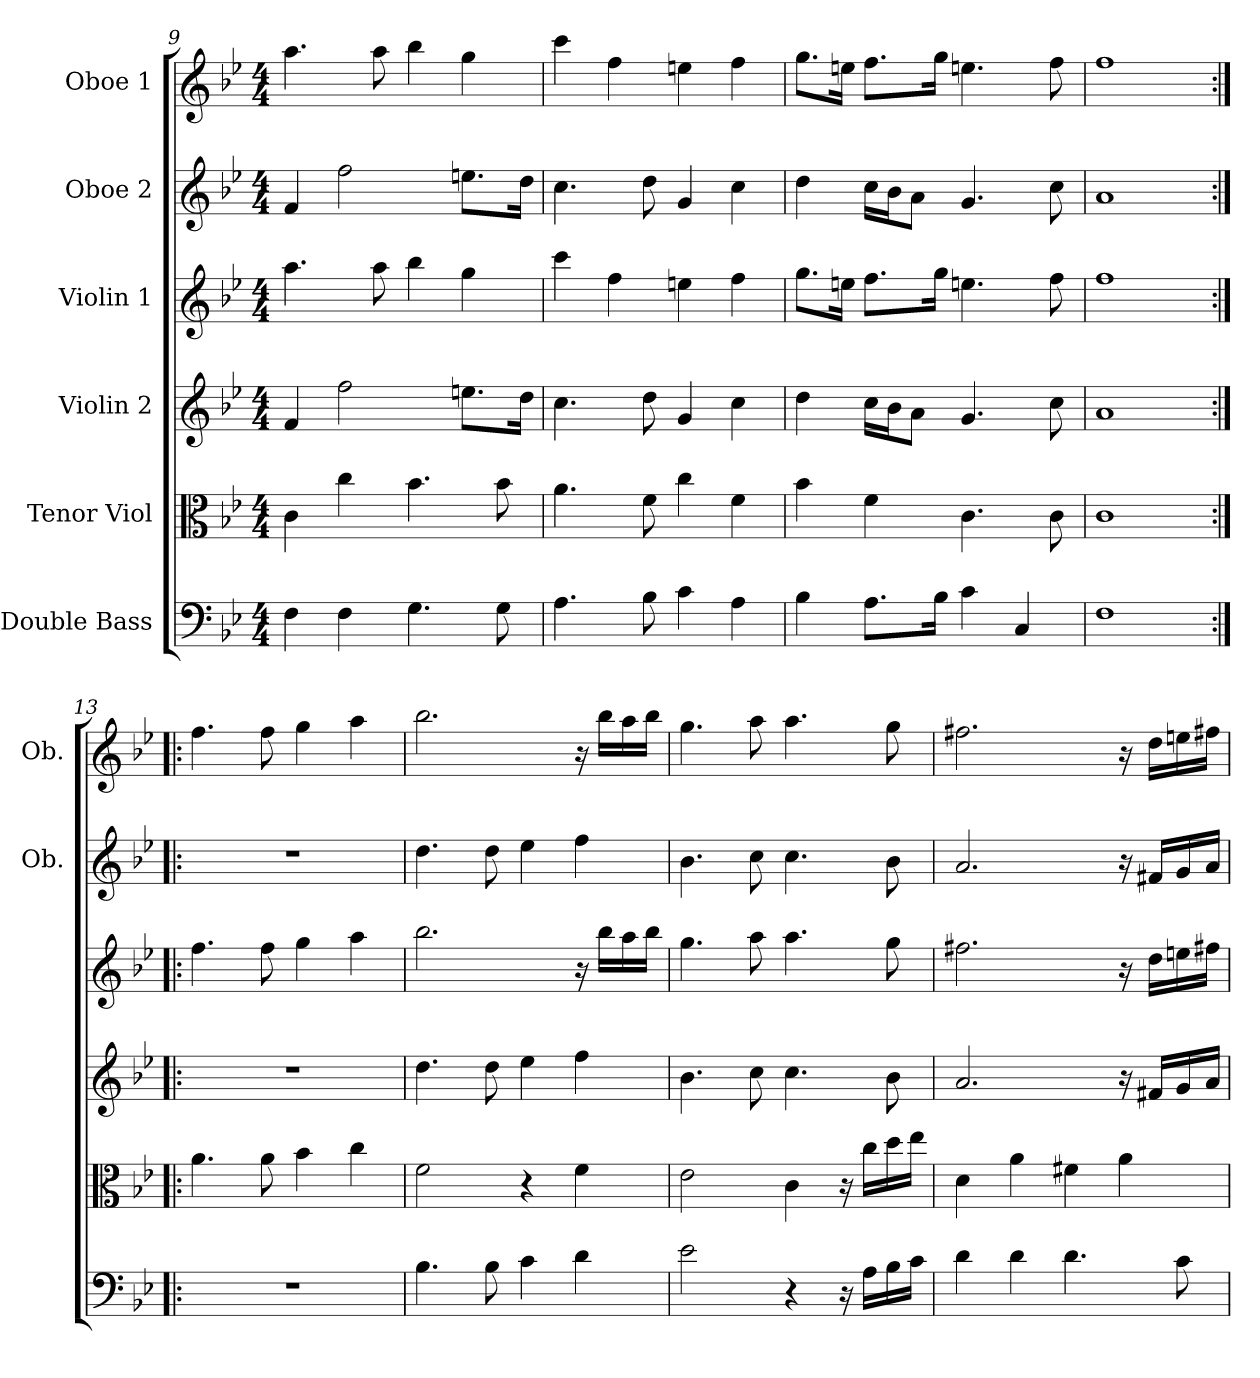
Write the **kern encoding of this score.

**kern	**kern	**kern	**kern	**kern	**kern
*part6	*part5	*part4	*part3	*part2	*part1
*staff6	*staff5	*staff4	*staff3	*staff2	*staff1
*I"Double Bass	*I"Tenor Viol	*I"Violin 2	*I"Violin 1	*I"Oboe 2	*I"Oboe 1
*	*	*	*	*I'Ob.	*I'Ob.
*clefF4	*clefC3	*clefG2	*clefG2	*clefG2	*clefG2
*k[b-e-]	*k[b-e-]	*k[b-e-]	*k[b-e-]	*k[b-e-]	*k[b-e-]
*B-:	*B-:	*B-:	*B-:	*B-:	*B-:
*M4/4	*M4/4	*M4/4	*M4/4	*M4/4	*M4/4
=9	=9	=9	=9	=9	=9
4F\	4c\	4f/	4.aa\	4f/	4.aa\
4F\	4cc\	2ff\	.	2ff\	.
.	.	.	8aa\	.	8aa\
4.G\	4.b-\	.	4bb-\	.	4bb-\
.	.	8.een\L	4gg\	8.een\L	4gg\
8G\	8b-\	.	.	.	.
.	.	16dd\Jk	.	16dd\Jk	.
!!LO:PB:g=z
=10	=10	=10	=10	=10	=10
4.A\	4.a\	4.cc\	4ccc\	4.cc\	4ccc\
.	.	.	4ff\	.	4ff\
8B-\	8f\	8dd\	.	8dd\	.
4c\	4cc\	4g/	4een\	4g/	4een\
4A\	4f\	4cc\	4ff\	4cc\	4ff\
=11	=11	=11	=11	=11	=11
4B-\	4b-\	4dd\	8.gg\L	4dd\	8.gg\L
.	.	.	16een\Jk	.	16een\Jk
8.A\L	4f\	16cc\LL	8.ff\L	16cc\LL	8.ff\L
.	.	16b-\J	.	16b-\J	.
.	.	8a\J	.	8a\J	.
16B-\Jk	.	.	16gg\Jk	.	16gg\Jk
4c\	4.c\	4.g/	4.een\	4.g/	4.een\
4C/	.	.	.	.	.
.	8c\	8cc\	8ff\	8cc\	8ff\
=12	=12	=12	=12	=12	=12
1F\	1c\	1a/	1ff\	1a/	1ff\
=13:|!|:	=13:|!|:	=13:|!|:	=13:|!|:	=13:|!|:	=13:|!|:
1r	4.a\	1r	4.ff\	1r	4.ff\
.	8a\	.	8ff\	.	8ff\
.	4b-\	.	4gg\	.	4gg\
.	4cc\	.	4aa\	.	4aa\
=14	=14	=14	=14	=14	=14
4.B-\	2f\	4.dd\	2.bb-\	4.dd\	2.bb-\
8B-\	.	8dd\	.	8dd\	.
4c\	4r	4ee-\	.	4ee-\	.
4d\	4f\	4ff\	16r	4ff\	16r
.	.	.	16bb-\LL	.	16bb-\LL
.	.	.	16aa\	.	16aa\
.	.	.	16bb-\JJ	.	16bb-\JJ
!!LO:LB:g=z
=15	=15	=15	=15	=15	=15
2e-\	2e-\	4.b-\	4.gg\	4.b-\	4.gg\
.	.	8cc\	8aa\	8cc\	8aa\
4r	4c\	4.cc\	4.aa\	4.cc\	4.aa\
16r	16r	.	.	.	.
16A\LL	16cc\LL	.	.	.	.
16B-\	16dd\	8b-\	8gg\	8b-\	8gg\
16c\JJ	16ee-\JJ	.	.	.	.
=16	=16	=16	=16	=16	=16
4d\	4d\	2.a/	2.ff#X\	2.a/	2.ff#X\
4d\	4a\	.	.	.	.
4.d\	4f#X\	.	.	.	.
.	4a\	16r	16r	16r	16r
.	.	16f#X/LL	16dd\LL	16f#X/LL	16dd\LL
8c\	.	16g/	16een\	16g/	16een\
.	.	16a/JJ	16ff#X\JJ	16a/JJ	16ff#X\JJ
=	=	=	=	=	=
*-	*-	*-	*-	*-	*-
